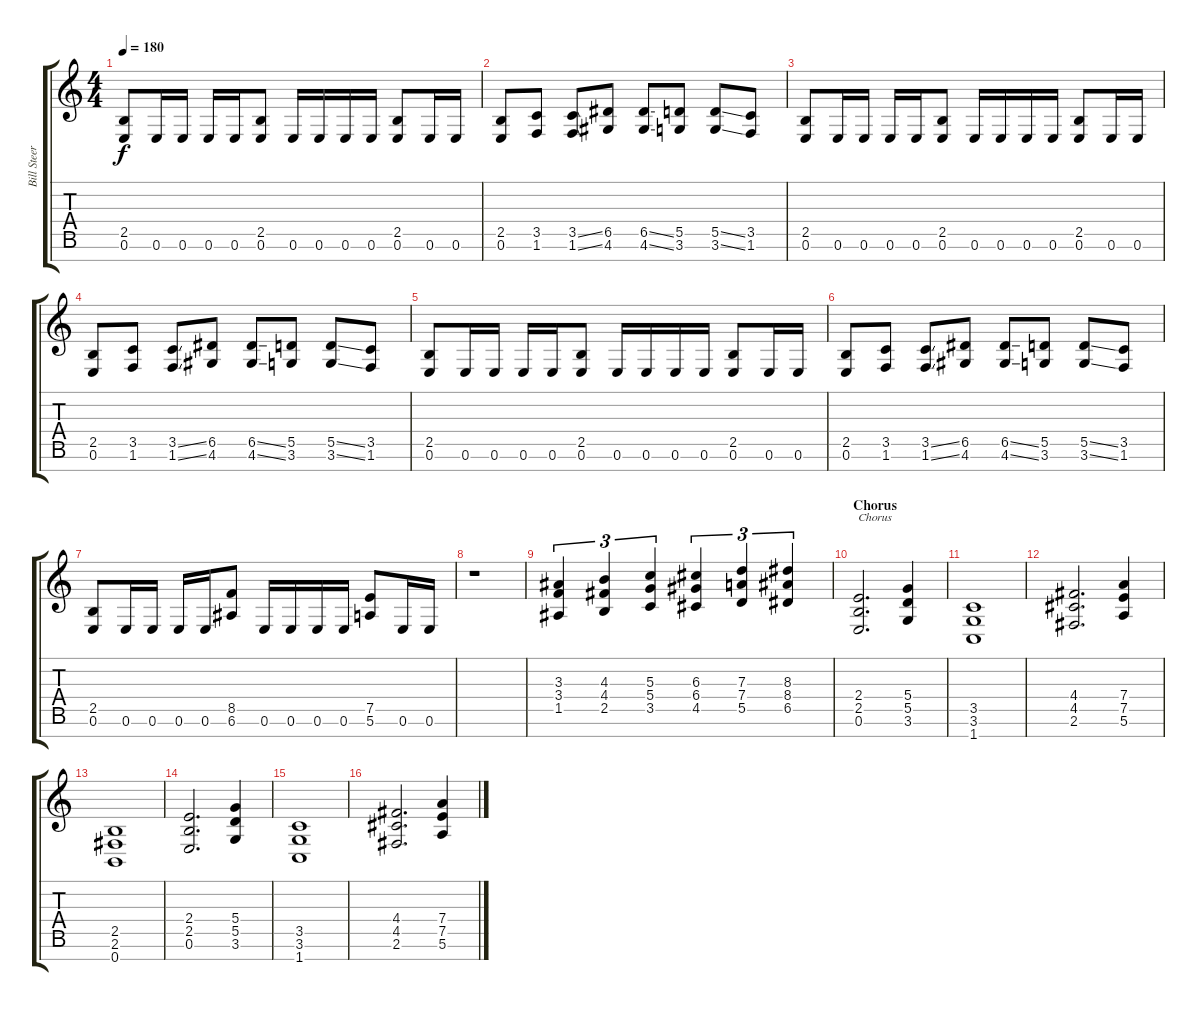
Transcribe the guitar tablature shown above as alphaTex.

\track ("Bill Steer" "Bill Steer") {instrument distortionguitar}
\staff {score tabs}
\tuning (E4 B3 G3 D3 A2 E2 B1) {hide}
\ts (4 4)
\tempo 180
\clef g2
\ks c
(2.5 0.6).8{dy f} 0.6.16 0.6.16 0.6.16 0.6.16 (2.5 0.6).8 0.6.16 0.6.16 0.6.16 0.6.16 (2.5 0.6).8 0.6.16 0.6.16 |
(2.5 0.6).8 (3.5 1.6).8 (3.5{ss} 1.6{ss}).8 (6.5 4.6).8 (6.5{ss} 4.6{ss}).8 (5.5 3.6).8 (5.5{ss} 3.6{ss}).8 (3.5 1.6).8 |
(2.5 0.6).8 0.6.16 0.6.16 0.6.16 0.6.16 (2.5 0.6).8 0.6.16 0.6.16 0.6.16 0.6.16 (2.5 0.6).8 0.6.16 0.6.16 |
(2.5 0.6).8 (3.5 1.6).8 (3.5{ss} 1.6{ss}).8 (6.5 4.6).8 (6.5{ss} 4.6{ss}).8 (5.5 3.6).8 (5.5{ss} 3.6{ss}).8 (3.5 1.6).8 |
(2.5 0.6).8 0.6.16 0.6.16 0.6.16 0.6.16 (2.5 0.6).8 0.6.16 0.6.16 0.6.16 0.6.16 (2.5 0.6).8 0.6.16 0.6.16 |
(2.5 0.6).8 (3.5 1.6).8 (3.5{ss} 1.6{ss}).8 (6.5 4.6).8 (6.5{ss} 4.6{ss}).8 (5.5 3.6).8 (5.5{ss} 3.6{ss}).8 (3.5 1.6).8 |
(2.5 0.6).8 0.6.16 0.6.16 0.6.16 0.6.16 (8.5 6.6).8 0.6.16 0.6.16 0.6.16 0.6.16 (7.5 5.6).8 0.6.16 0.6.16 |
r.1 |
(3.3 3.4 1.5).4{tu (3 2)} (4.3 4.4 2.5).4{tu (3 2)} (5.3 5.4 3.5).4{tu (3 2)} (6.3 6.4 4.5).4{tu (3 2)} (7.3 7.4 5.5).4{tu (3 2)} (8.3 8.4 6.5).4{tu (3 2)} |
\section ("" "Chorus")
(2.4 2.5 0.6).2{d txt "Chorus"} (5.4 5.5 3.6).4 |
(3.5 3.6 1.7).1 |
(4.4 4.5 2.6).2{d} (7.4 7.5 5.6).4 |
(2.5 2.6 0.7).1 |
(2.4 2.5 0.6).2{d} (5.4 5.5 3.6).4 |
(3.5 3.6 1.7).1 |
(4.4 4.5 2.6).2{d} (7.4 7.5 5.6).4
